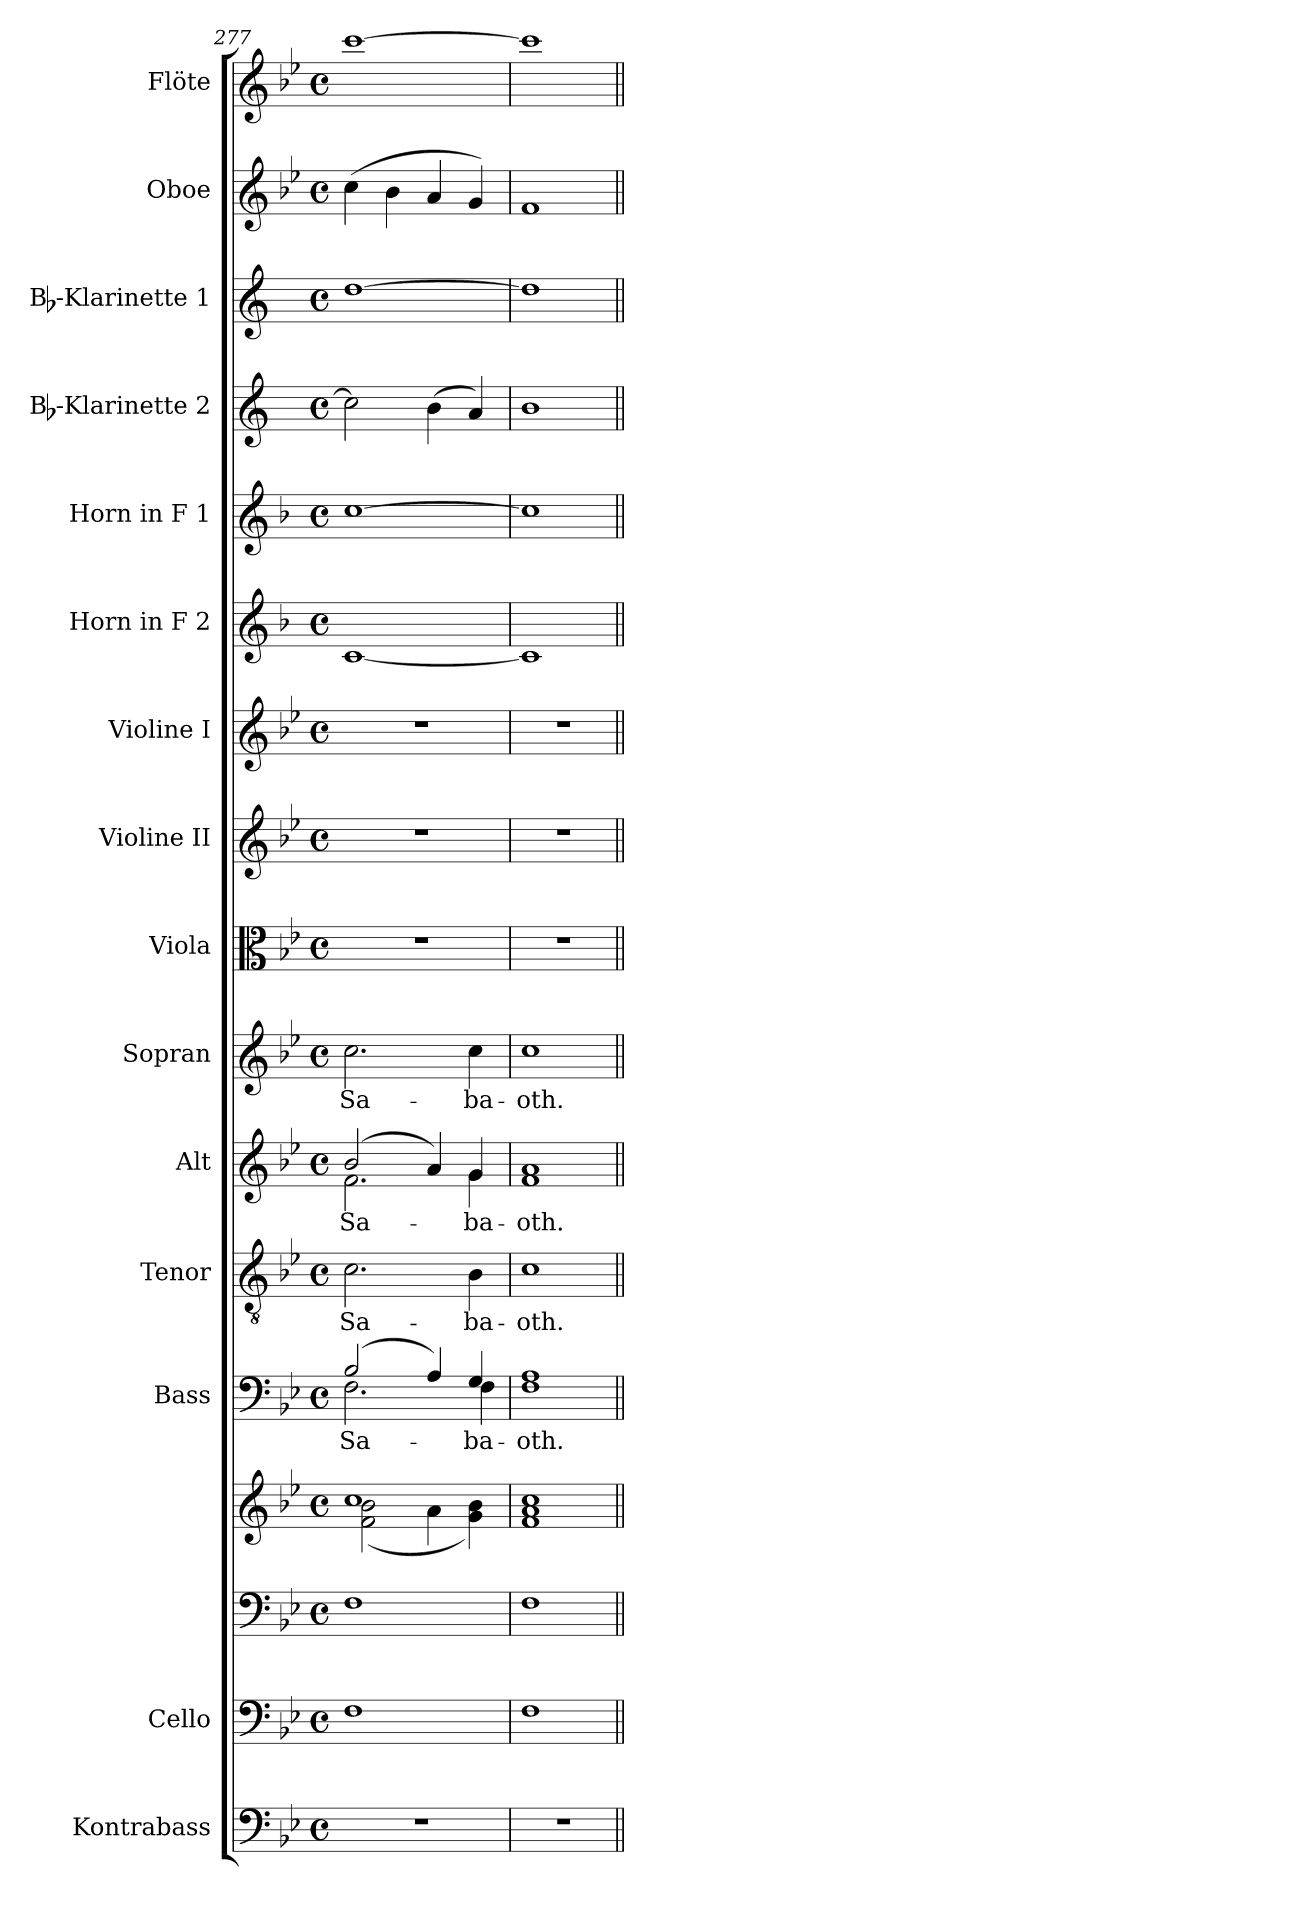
**kern	**kern	**kern	**kern	**kern	**text	**kern	**text	**kern	**text	**kern	**text	**kern	**kern	**kern	**kern	**kern	**kern	**kern	**kern	**kern
*part16	*part15	*part14	*part14	*part13	*part13	*part12	*part12	*part11	*part11	*part10	*part10	*part9	*part8	*part7	*part6	*part5	*part4	*part3	*part2	*part1
*staff17	*staff16	*staff15	*staff14	*staff13	*staff13	*staff12	*staff12	*staff11	*staff11	*staff10	*staff10	*staff9	*staff8	*staff7	*staff6	*staff5	*staff4	*staff3	*staff2	*staff1
*I"Kontrabass	*I"Cello	*	*	*I"Bass	*	*I"Tenor	*	*I"Alt	*	*I"Sopran	*	*I"Viola	*I"Violine II	*I"Violine I	*I"Horn in F 2	*I"Horn in F 1	*I"Bb-Klarinette 2	*I"Bb-Klarinette 1	*I"Oboe	*I"Flöte
*I'Kb.	*	*	*	*I'B.	*	*I'T.	*	*I'A.	*	*I'S.	*	*I'Vla.	*I'Vl. II	*I'Vl. I	*	*	*I'Bb Kl. 2	*I'Bb Kl. 1	*I'Ob.	*I'Fl.
*clefF4	*clefF4	*clefF4	*clefG2	*clefF4	*	*clefGv2	*	*clefG2	*	*clefG2	*	*clefC3	*clefG2	*clefG2	*clefG2	*clefG2	*clefG2	*clefG2	*clefG2	*clefG2
*ITrd7c12	*	*	*	*	*	*	*	*	*	*	*	*	*	*	*ITrd4c7	*ITrd4c7	*ITrd1c2	*ITrd1c2	*	*
*k[b-e-]	*k[b-e-]	*k[b-e-]	*k[b-e-]	*k[b-e-]	*	*k[b-e-]	*	*k[b-e-]	*	*k[b-e-]	*	*k[b-e-]	*k[b-e-]	*k[b-e-]	*k[b-e-]	*k[b-e-]	*k[b-e-]	*k[b-e-]	*k[b-e-]	*k[b-e-]
*B-:	*B-:	*B-:	*B-:	*B-:	*	*B-:	*	*B-:	*	*B-:	*	*B-:	*B-:	*B-:	*B-:	*B-:	*B-:	*B-:	*B-:	*B-:
*M4/4	*M4/4	*M4/4	*M4/4	*M4/4	*	*M4/4	*	*M4/4	*	*M4/4	*	*M4/4	*M4/4	*M4/4	*M4/4	*M4/4	*M4/4	*M4/4	*M4/4	*M4/4
*met(c)	*met(c)	*met(c)	*met(c)	*met(c)	*	*met(c)	*	*met(c)	*	*met(c)	*	*met(c)	*met(c)	*met(c)	*met(c)	*met(c)	*met(c)	*met(c)	*met(c)	*met(c)
=277	=277	=277	=277	=277	=277	=277	=277	=277	=277	=277	=277	=277	=277	=277	=277	=277	=277	=277	=277	=277
*	*	*	*^	*	*	*	*	*	*	*	*	*	*	*	*	*	*	*	*	*
!	!	!	!	!	!	!LO:LY:b	!	!LO:LY:b	!	!LO:LY:b	!	!LO:LY:b	!	!	!	!	!	!	!	!	!
*	*	*	*	*	*^	*	*	*	*^	*	*	*	*	*	*	*	*	*	*	*	*
1r	1F	1F	1cc	(2f\ 2b-\	(2B-/	2.F\	Sa-	2.c\	Sa-	(2b-/	2.f\	Sa-	2.cc\	Sa-	1r	1r	1r	[1F	[1f	2b-\]	[1cc	(>4cc\	[1ccc
.	.	.	.	.	.	.	.	.	.	.	.	.	.	.	.	.	.	.	.	.	.	4b-\	.
.	.	.	.	4a\	4A/)	.	.	.	.	4a/)	.	.	.	.	.	.	.	.	.	(>4a\	.	4a/	.
!	!	!	!	!	!	!	!LO:LY:b	!	!LO:LY:b	!	!	!LO:LY:b	!	!LO:LY:b	!	!	!	!	!	!	!	!	!
.	.	.	.	4g\ 4b-\)	4G/	4F\	-ba-	4B-\	-ba-	4g/	4g\	-ba-	4cc\	-ba-	.	.	.	.	.	4g/)	.	4g/)	.
=278	=278	=278	=278	=278	=278	=278	=278	=278	=278	=278	=278	=278	=278	=278	=278	=278	=278	=278	=278	=278	=278	=278	=278
!	!	!	!	!	!	!	!LO:LY:b	!	!LO:LY:b	!	!	!LO:LY:b	!	!LO:LY:b	!	!	!	!	!	!	!	!	!
*	*	*	*v	*v	*	*	*	*	*	*	*	*	*	*	*	*	*	*	*	*	*	*	*
1r	1F	1F	1f 1a 1cc	1A	1F	-oth.	1c	-oth.	1a	1f	-oth.	1cc	-oth.	1r	1r	1r	1F]	1f]	1a	1cc]	1f	1ccc]
*	*	*	*	*v	*v	*	*	*	*v	*v	*	*	*	*	*	*	*	*	*	*	*	*
=||	=||	=||	=||	=||	=||	=||	=||	=||	=||	=||	=||	=||	=||	=||	=||	=||	=||	=||	=||	=||
*-	*-	*-	*-	*-	*-	*-	*-	*-	*-	*-	*-	*-	*-	*-	*-	*-	*-	*-	*-	*-
